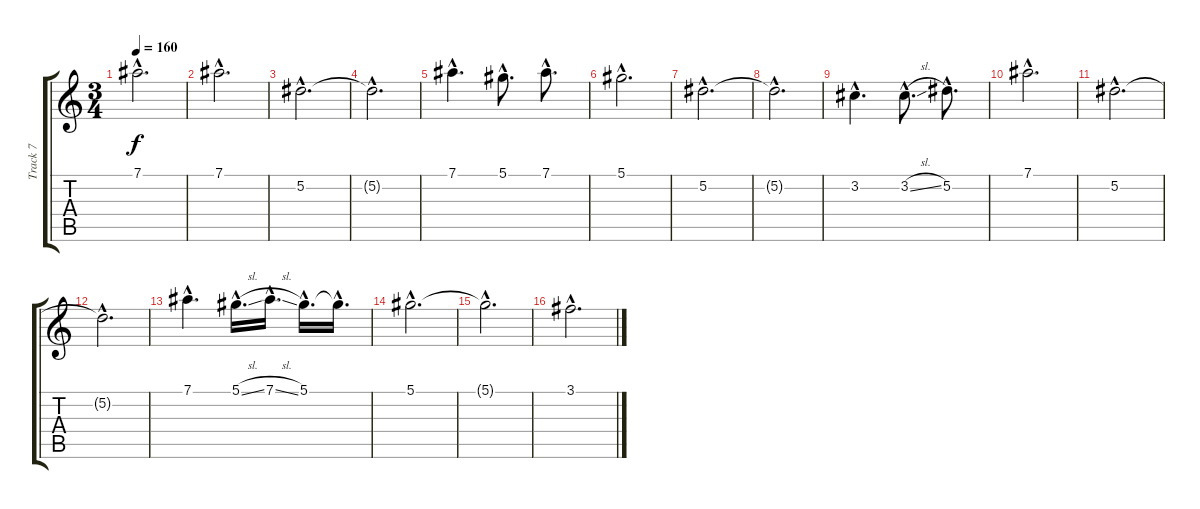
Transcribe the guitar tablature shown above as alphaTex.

\track ("Track 7" "Track 7") {instrument overdrivenguitar}
\staff {score tabs}
\tuning (Eb4 Bb3 Gb3 Db3 Ab2 Eb2) {hide}
\ts (3 4)
\tempo 160
\clef g2
\ks c
7.1{hac t}.2{d dy f} |
7.1{hac}.2{d} |
5.2{hac}.2{d} |
5.2{hac t}.2{d} |
7.1{hac}.4{d} 5.1{hac}.8{d} 7.1{hac}.8{d} |
5.1{hac}.2{d} |
5.2{hac}.2{d} |
5.2{hac t}.2{d} |
3.2{hac}.4{d} 3.2{sl hac}.8{d} 5.2{hac}.8{d} |
7.1{hac}.2{d} |
5.2{hac}.2{d} |
5.2{hac t}.2{d} |
7.1{hac}.4{d} 5.1{sl hac}.16{d} 7.1{sl hac}.16{d} 5.1{hac}.16{d} 5.1{hac t}.16{d} |
5.1{hac}.2{d} |
5.1{hac t}.2{d} |
3.1{hac}.2{d}
